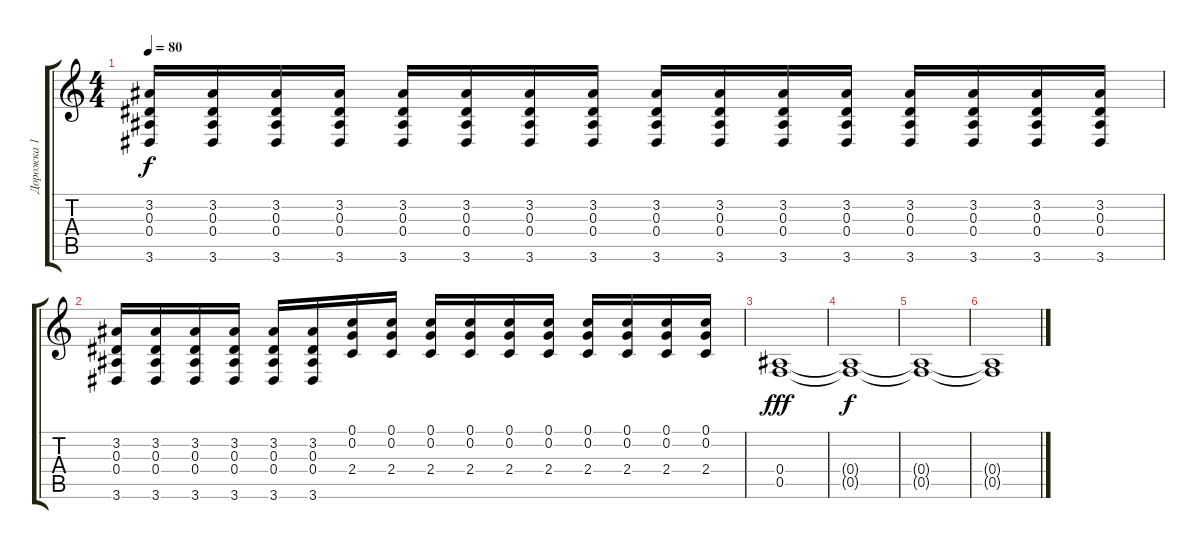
\track ("Дорожка 1" "Дорожка 1") {instrument distortionguitar}
\staff {score tabs}
\tuning (C4 G3 Eb3 Bb2 F2 C2) {hide}
\ts (4 4)
\tempo 80
\clef g2
\ks c
(3.2 0.3 0.4 3.6).16{dy f} (3.2 0.3 0.4 3.6).16 (3.2 0.3 0.4 3.6).16 (3.2 0.3 0.4 3.6).16 (3.2 0.3 0.4 3.6).16 (3.2 0.3 0.4 3.6).16 (3.2 0.3 0.4 3.6).16 (3.2 0.3 0.4 3.6).16 (3.2 0.3 0.4 3.6).16 (3.2 0.3 0.4 3.6).16 (3.2 0.3 0.4 3.6).16 (3.2 0.3 0.4 3.6).16 (3.2 0.3 0.4 3.6).16 (3.2 0.3 0.4 3.6).16 (3.2 0.3 0.4 3.6).16 (3.2 0.3 0.4 3.6).16 |
(3.2 0.3 0.4 3.6).16 (3.2 0.3 0.4 3.6).16 (3.2 0.3 0.4 3.6).16 (3.2 0.3 0.4 3.6).16 (3.2 0.3 0.4 3.6).16 (3.2 0.3 0.4 3.6).16 (0.1 0.2 2.4).16 (0.1 0.2 2.4).16 (0.1 0.2 2.4).16 (0.1 0.2 2.4).16 (0.1 0.2 2.4).16 (0.1 0.2 2.4).16 (0.1 0.2 2.4).16 (0.1 0.2 2.4).16 (0.1 0.2 2.4).16 (0.1 0.2 2.4).16 |
(0.4 0.5).1{dy fff} |
(0.4{t} 0.5{t}).1{dy f} |
(0.4{t} 0.5{t}).1 |
(0.4{t} 0.5{t}).1
